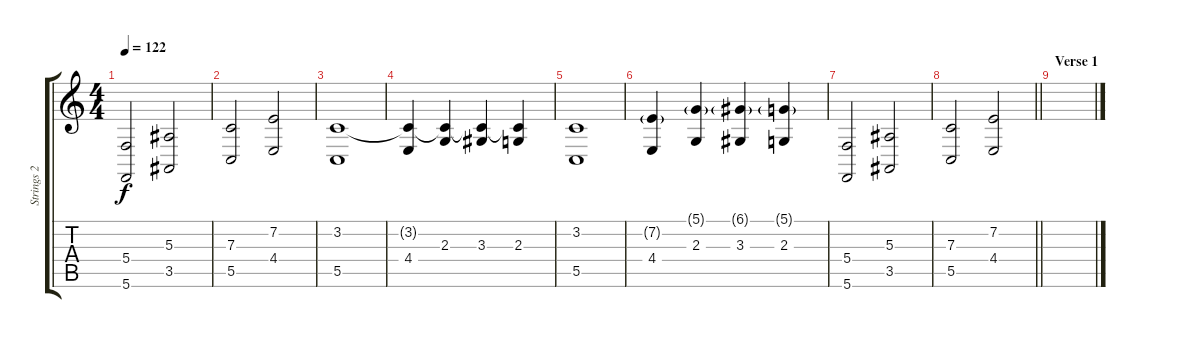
\track ("Strings 2" "Strings 2") {instrument stringensemble1}
\staff {score tabs}
\tuning (D4 A3 F3 C3 G2 C2) {hide}
\ts (4 4)
\tempo 122
\clef g2
\ks c
(5.4 5.6).2{dy f} (5.3 3.5).2 |
(7.3 5.5).2 (7.2 4.4).2 |
(3.2 5.5).1 |
(3.2{t} 4.4).4 (3.2{t} 2.3).4 (3.2{t} 3.3).4 (3.2{t} 2.3).4 |
(3.2 5.5).1 |
(7.2{g} 4.4).4 (5.1{g} 2.3).4 (6.1{g} 3.3).4 (5.1{g} 2.3).4 |
(5.4 5.6).2 (5.3 3.5).2 |
\barLineRight lightlight
(7.3 5.5).2 (7.2 4.4).2 |
\section ("" "Verse 1")
